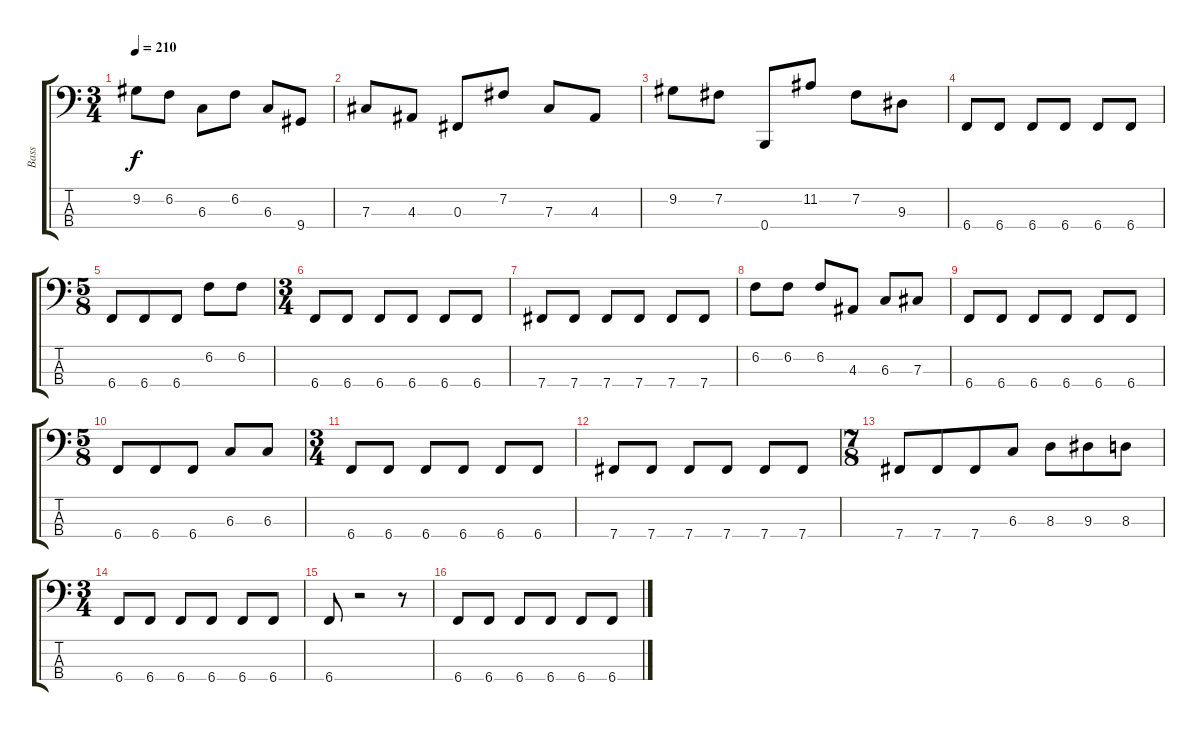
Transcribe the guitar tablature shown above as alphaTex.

\track ("Bass" "Bass") {instrument electricbassfinger}
\staff {score tabs}
\tuning (E2 B1 Gb1 B0) {hide}
\ts (3 4)
\tempo 210
\clef f4
\ks c
9.2.8{dy f} 6.2.8 6.3.8 6.2.8 6.3.8 9.4.8 |
7.3.8 4.3.8 0.3.8 7.2.8 7.3.8 4.3.8 |
9.2.8 7.2.8 0.4.8 11.2.8 7.2.8 9.3.8 |
6.4.8 6.4.8 6.4.8 6.4.8 6.4.8 6.4.8 |
\ts (5 8)
6.4.8 6.4.8 6.4.8 6.2.8 6.2.8 |
\ts (3 4)
6.4.8 6.4.8 6.4.8 6.4.8 6.4.8 6.4.8 |
7.4.8 7.4.8 7.4.8 7.4.8 7.4.8 7.4.8 |
6.2.8 6.2.8 6.2.8 4.3.8 6.3.8 7.3.8 |
6.4.8 6.4.8 6.4.8 6.4.8 6.4.8 6.4.8 |
\ts (5 8)
6.4.8 6.4.8 6.4.8 6.3.8 6.3.8 |
\ts (3 4)
6.4.8 6.4.8 6.4.8 6.4.8 6.4.8 6.4.8 |
7.4.8 7.4.8 7.4.8 7.4.8 7.4.8 7.4.8 |
\ts (7 8)
7.4.8 7.4.8 7.4.8 6.3.8 8.3.8 9.3.8 8.3.8 |
\ts (3 4)
6.4.8 6.4.8 6.4.8 6.4.8 6.4.8 6.4.8 |
6.4.8 r.2 r.8 |
6.4.8 6.4.8 6.4.8 6.4.8 6.4.8 6.4.8
